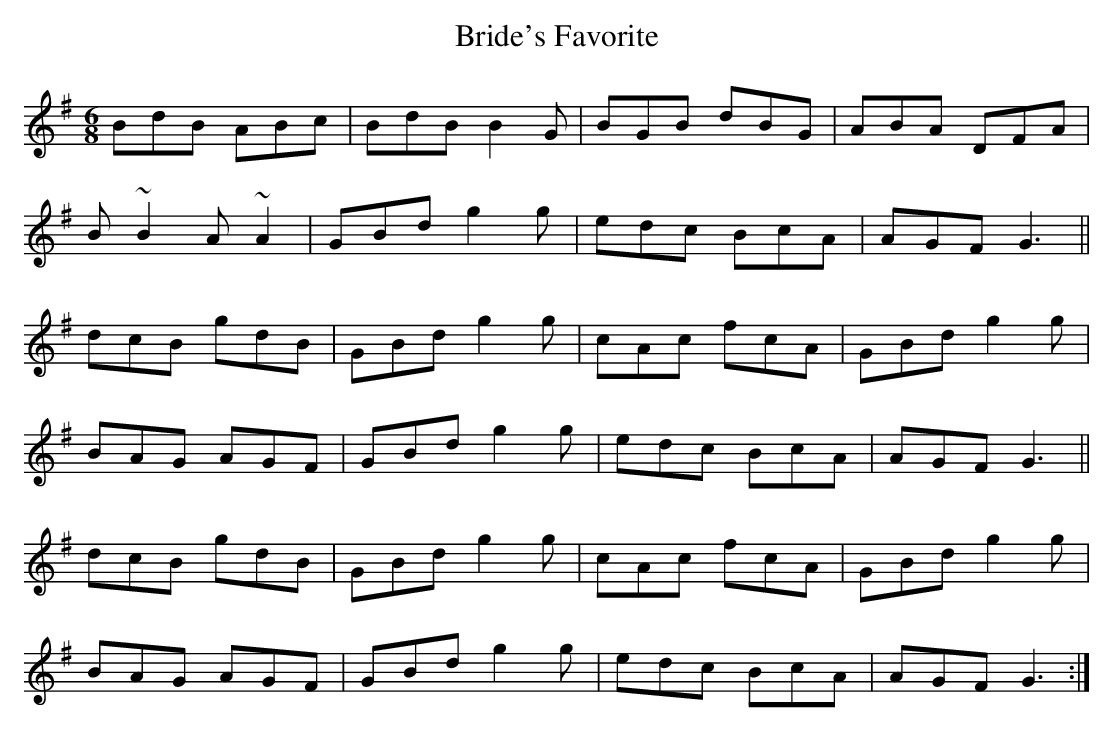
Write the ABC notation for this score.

X:1
T:Bride's Favorite
M:6/8
K:G
BdB ABc|BdB B2G|BGB dBG|ABA DFA|
B~B2 A~A2|GBd g2g|edc BcA| AGF G3||
dcB gdB|GBd g2g|cAc fcA|GBd g2g|
BAG AGF|GBd g2g|edc BcA|AGF G3||
dcB gdB|GBd g2g|cAc fcA|GBd g2g|
BAG AGF|GBd g2g|edc BcA|AGF G3:|
